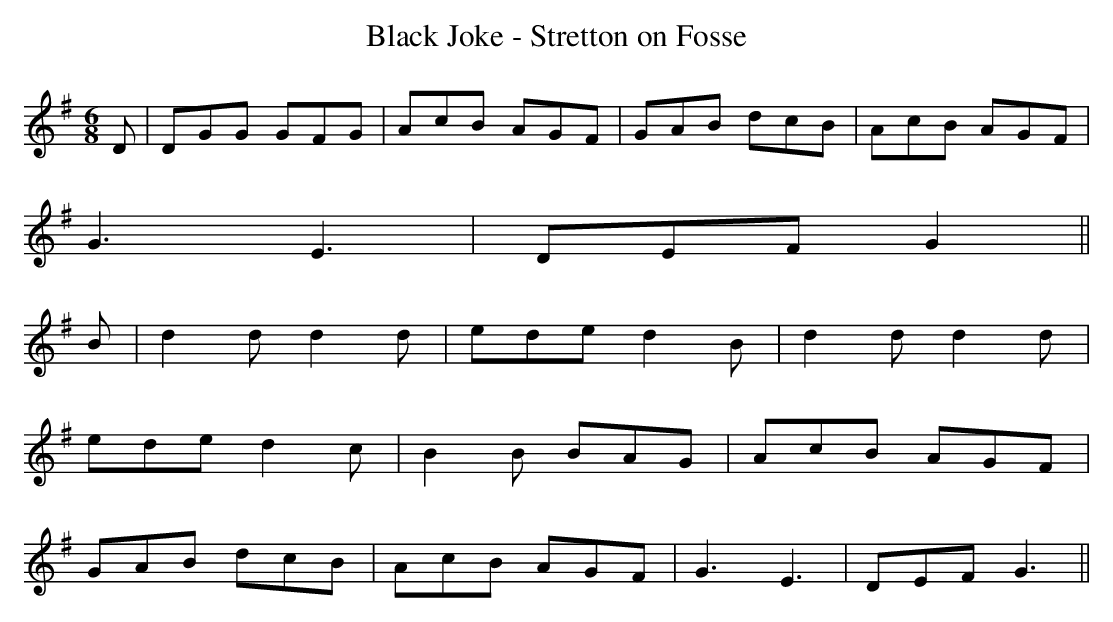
X:1
T:Black Joke - Stretton on Fosse
M:6/8
L:1/8
K:G
D|DGG GFG|AcB AGF|GAB dcB|AcB AGF|
G3 E3|DEF G2||
B|d2 d d2 d|ede d2 B|d2 d d2 d|
ede d2 c|B2 B BAG|AcB AGF|
GAB dcB|AcB AGF|G3 E3|DEF G3||
